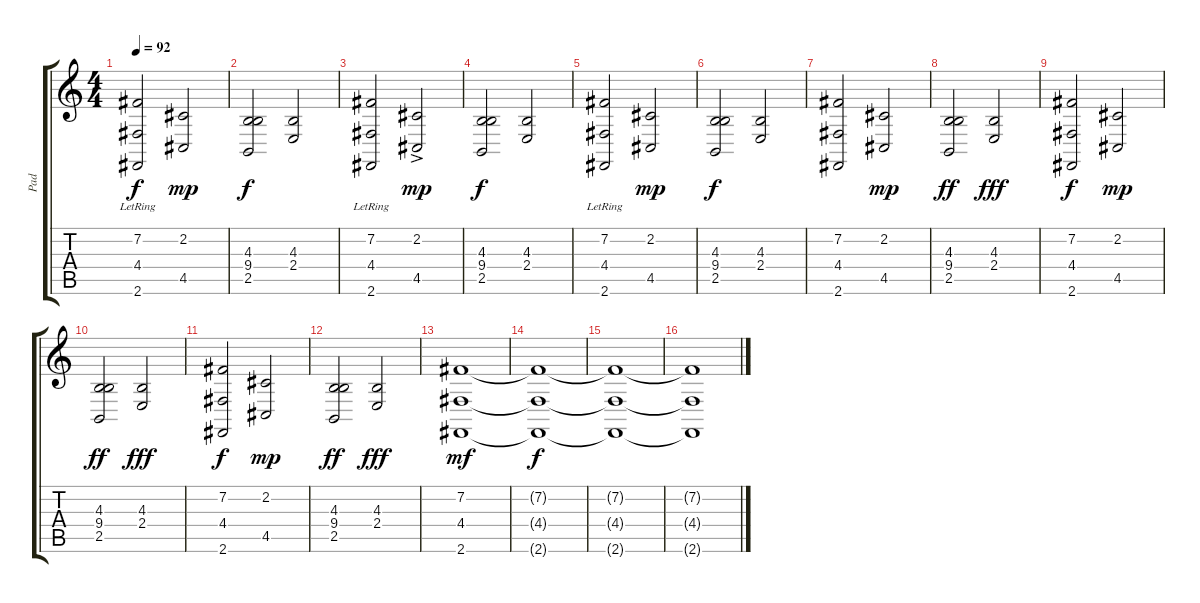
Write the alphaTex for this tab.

\track ("Pad" "Pad") {instrument cello}
\staff {score tabs}
\tuning (E4 B3 G3 D3 A2 E2) {hide}
\ts (4 4)
\tempo 92
\clef g2
\ks c
(7.2{lr} 4.4{lr} 2.6{lr}).2{dy f} (2.2 4.5).2{dy mp} |
(4.3 9.4 2.5).2{dy f} (4.3 2.4).2 |
(7.2{lr} 4.4{lr} 2.6{lr}).2 (2.2{ac} 4.5).2{dy mp} |
(4.3 9.4 2.5).2{dy f} (4.3 2.4).2 |
(7.2{lr} 4.4{lr} 2.6{lr}).2 (2.2 4.5).2{dy mp} |
(4.3 9.4 2.5).2{dy f} (4.3 2.4).2 |
(7.2 4.4 2.6).2 (2.2 4.5).2{dy mp} |
(4.3 9.4 2.5).2{dy ff} (4.3 2.4).2{dy fff} |
(7.2 4.4 2.6).2{dy f} (2.2 4.5).2{dy mp} |
(4.3 9.4 2.5).2{dy ff} (4.3 2.4).2{dy fff} |
(7.2 4.4 2.6).2{dy f} (2.2 4.5).2{dy mp} |
(4.3 9.4 2.5).2{dy ff} (4.3 2.4).2{dy fff} |
(7.2 4.4 2.6).1{dy mf volume 7} |
(7.2{t} 4.4{t} 2.6{t}).1{dy f volume 6} |
(7.2{t} 4.4{t} 2.6{t}).1{volume 5} |
(7.2{t} 4.4{t} 2.6{t}).1{volume 4}
